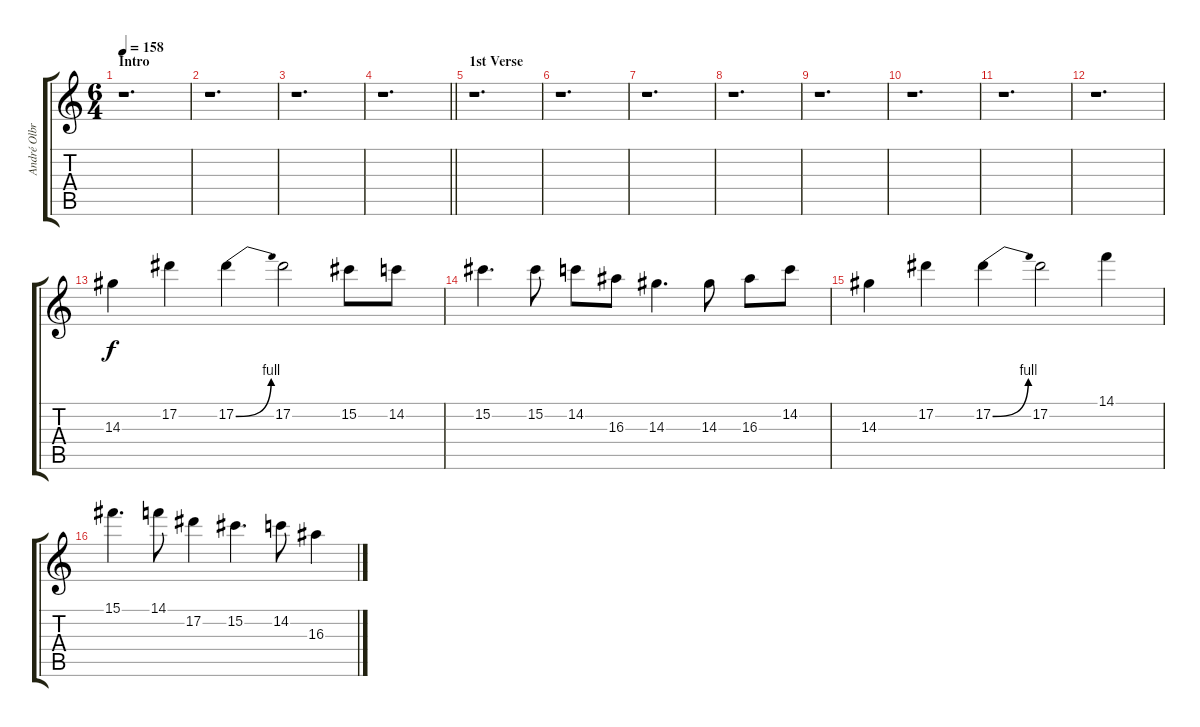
\track ("André Olbrich" "André Olbr") {instrument distortionguitar}
\staff {score tabs}
\tuning (Eb4 Bb3 Gb3 Db3 Ab2 Eb2) {hide}
\ts (6 4)
\section ("" "Intro")
\tempo 158
\clef g2
\ks c
r.1{d dy f instrument distortionguitar} |
r.1{d} |
r.1{d} |
\barLineRight lightlight
r.1{d} |
\section ("" "1st Verse")
r.1{d} |
r.1{d} |
r.1{d} |
r.1{d} |
r.1{d} |
r.1{d} |
r.1{d} |
r.1{d} |
14.3.4{volume 14 instrument distortionguitar} 17.2.4 17.2{be (bend 0 0 60 4)}.4 17.2.2 15.2.8 14.2.8 |
15.2.4{d} 15.2.8 14.2.8 16.3.8 14.3.4{d} 14.3.8 16.3.8 14.2.8 |
14.3.4 17.2.4 17.2{be (bend 0 0 60 4)}.4 17.2.2 14.1.4 |
15.1.4{d} 14.1.8 17.2.4 15.2.4{d} 14.2.8 16.3.4
